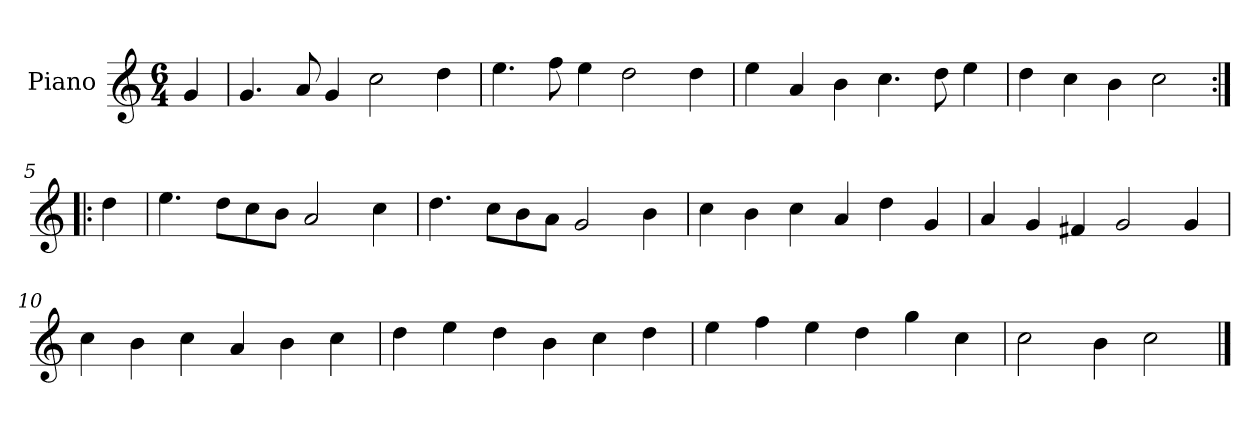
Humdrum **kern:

**kern
*part1
*staff1
*I"Piano
*I'Pno.
*clefG2
*k[]
*M6/4
=
4g/
=1
4.g/
8a/
4g/
2cc\
4dd\
=2
4.ee\
8ff\
4ee\
2dd\
4dd\
=3
4ee\
4a/
4b\
4.cc\
8dd\
4ee\
=4
4dd\
4cc\
4b\
2cc\
=5:|!|:
4dd\
=6
4.ee\
8dd\L
8cc\
8b\J
2a/
4cc\
=7
4.dd\
8cc\L
8b\
8a\J
2g/
4b\
=8
4cc\
4b\
4cc\
4a/
4dd\
4g/
=9
4a/
4g/
4f#X/
2g/
4g/
=10
4cc\
4b\
4cc\
4a/
4b\
4cc\
=11
4dd\
4ee\
4dd\
4b\
4cc\
4dd\
=12
4ee\
4ff\
4ee\
4dd\
4gg\
4cc\
=13
2cc\
4b\
2cc\
==
*-
